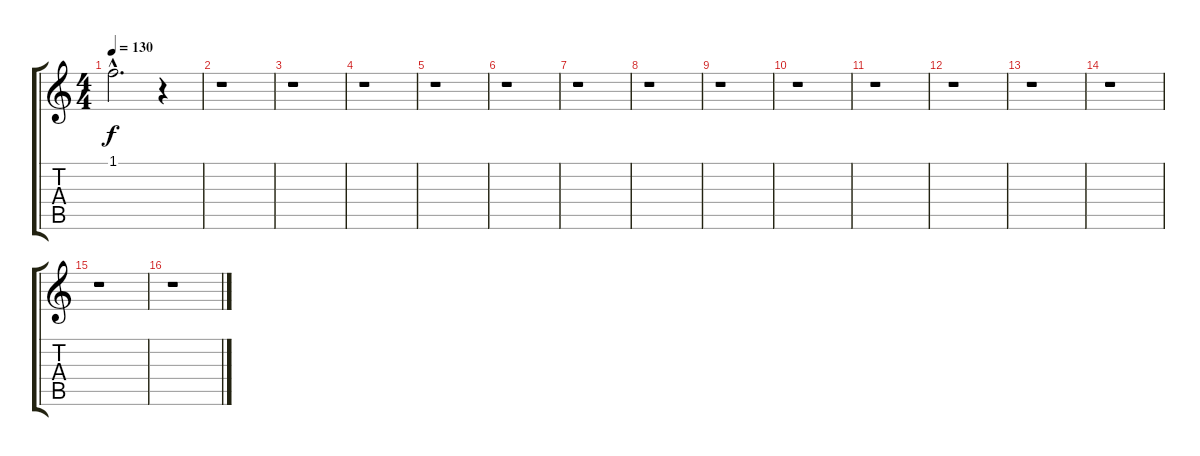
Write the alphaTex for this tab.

\track "" {instrument acousticguitarsteel}
\staff {score tabs}
\tuning (E4 B3 G3 D3 A2 E2) {hide}
\ts (4 4)
\tempo 130
\clef g2
\ks c
1.1{hac t}.2{d dy f} r.4 |
r.1 |
r.1 |
r.1 |
r.1 |
r.1 |
r.1 |
r.1 |
r.1 |
r.1 |
r.1 |
r.1 |
r.1 |
r.1 |
r.1 |
r.1
